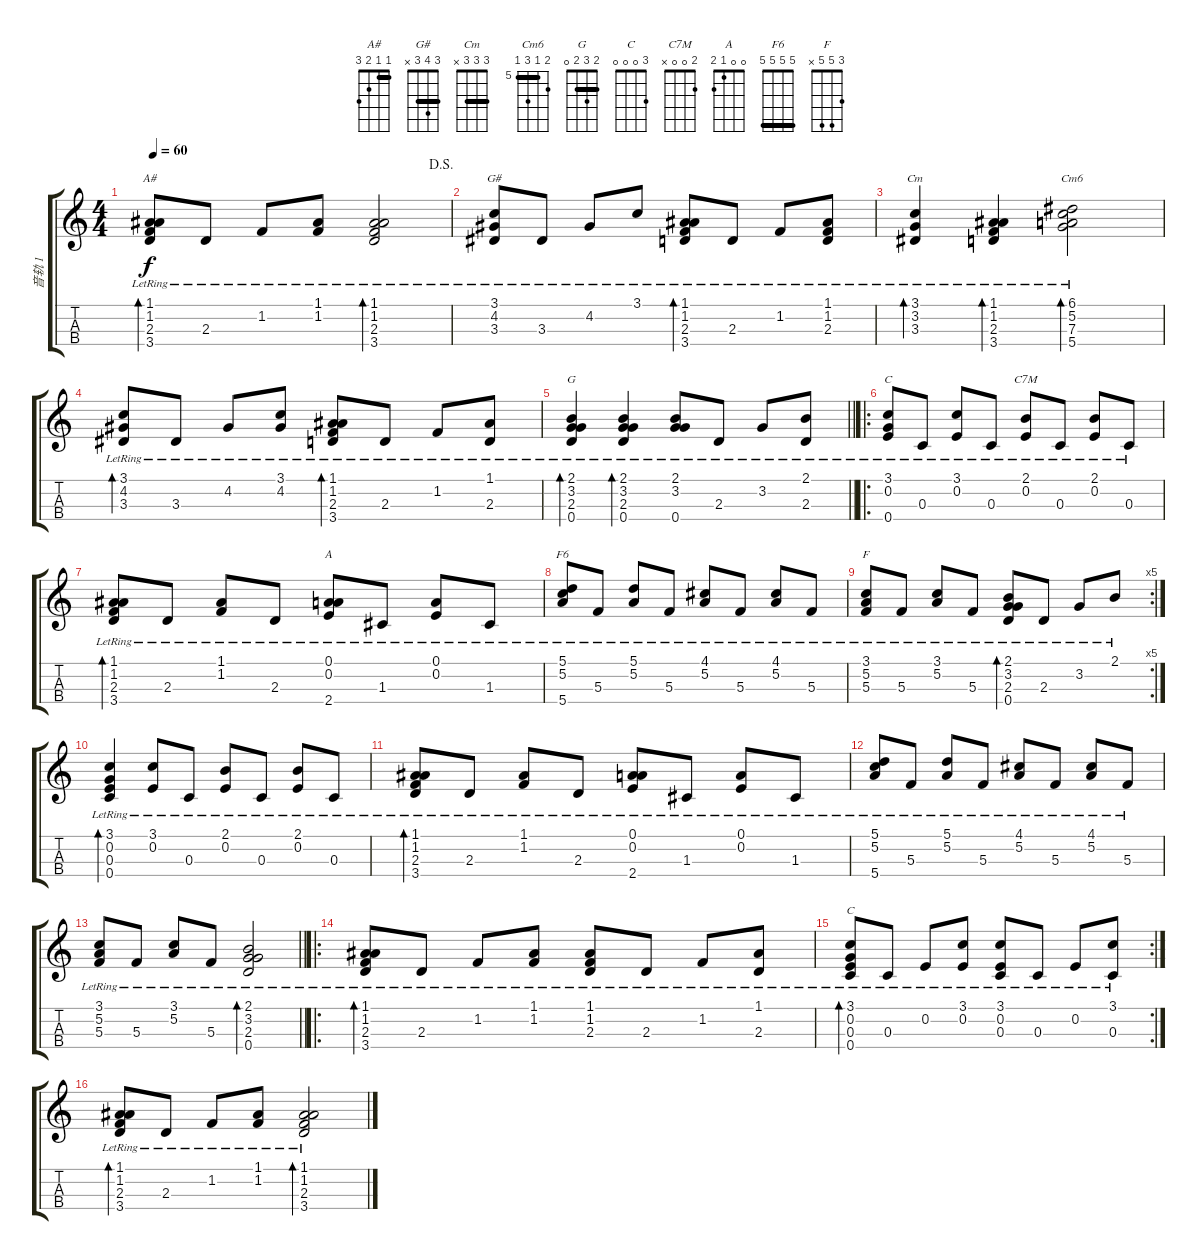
\track ("音轨 1" "音轨 1") {instrument acousticguitarnylon}
\staff {score tabs}
\tuning (A3 E3 C3 G3) {hide}
\chord ("A#" 1 1 2 3) {barre 1}
\chord ("G#" 3 4 3 x) {barre 3}
\chord ("Cm" 3 3 3 x) {barre 3}
\chord ("Cm6" 6 5 7 5) {firstfret 5 barre 5}
\chord ("G" 2 3 2 0) {barre 2}
\chord ("C" 3 0 x 0)
\chord ("C7M" 2 0 0 x)
\chord ("A" 0 0 1 2)
\chord ("F6" 5 5 5 5) {barre 5}
\chord ("F" 3 5 5 x)
\chord ("C" 3 0 0 0)
\ts (4 4)
\jump dalsegno
\tempo 60
\clef g2
\ks c
(1.1{lr} 1.2{lr} 2.3{lr} 3.4{lr}).8{bd 120 ch "A#" dy f} 2.3{lr}.8 1.2{lr}.8 (1.1{lr} 1.2{lr}).8 (1.1{lr} 1.2{lr} 2.3{lr} 3.4{lr}).2{bd 120} |
(3.1{lr} 4.2{lr} 3.3{lr}).8{ch "G#"} 3.3{lr}.8 4.2{lr}.8 3.1{lr}.8 (1.1{lr} 1.2{lr} 2.3{lr} 3.4{lr}).8{bd 60} 2.3{lr}.8 1.2{lr}.8 (1.1{lr} 1.2{lr} 2.3{lr}).8 |
(3.1{lr} 3.2{lr} 3.3{lr}).4{bd 120 ch "Cm"} (1.1{lr} 1.2{lr} 2.3{lr} 3.4{lr}).4{bd 120} (6.1{lr} 5.2{lr} 7.3{lr} 5.4{lr}).2{bd 120 ch "Cm6"} |
(3.1{lr} 4.2{lr} 3.3{lr}).8{bd 120} 3.3{lr}.8 4.2{lr}.8 (3.1{lr} 4.2{lr}).8 (1.1{lr} 1.2{lr} 2.3{lr} 3.4{lr}).8{bd 120} 2.3{lr}.8 1.2{lr}.8 (1.1{lr} 2.3{lr}).8 |
\barLineRight lightlight
(2.1{lr} 3.2{lr} 2.3{lr} 0.4{lr}).4{bd 120 ch "G"} (2.1{lr} 3.2{lr} 2.3{lr} 0.4{lr}).4{bd 120} (2.1{lr} 3.2{lr} 0.4{lr}).8 2.3{lr}.8 3.2{lr}.8 (2.1{lr} 2.3{lr}).8 |
\ro
(3.1{lr} 0.2{lr} 0.4{lr}).8{ch "C"} 0.3{lr}.8 (3.1{lr} 0.2{lr}).8 0.3{lr}.8 (2.1{lr} 0.2{lr}).8{ch "C7M"} 0.3{lr}.8 (2.1{lr} 0.2{lr}).8 0.3{lr}.8 |
(1.1{lr} 1.2{lr} 2.3{lr} 3.4{lr}).8{bd 120} 2.3{lr}.8 (1.1{lr} 1.2{lr}).8 2.3{lr}.8 (0.1{lr} 0.2{lr} 2.4{lr}).8{ch "A"} 1.3{lr}.8 (0.1{lr} 0.2{lr}).8 1.3{lr}.8 |
(5.1{lr} 5.2{lr} 5.4{lr}).8{ch "F6"} 5.3{lr}.8 (5.1{lr} 5.2{lr}).8 5.3{lr}.8 (4.1{lr} 5.2{lr}).8 5.3{lr}.8 (4.1{lr} 5.2{lr}).8 5.3{lr}.8 |
\rc 5
(3.1{lr} 5.2{lr} 5.3{lr}).8{ch "F"} 5.3{lr}.8 (3.1{lr} 5.2{lr}).8 5.3{lr}.8 (2.1{lr} 3.2{lr} 2.3{lr} 0.4{lr}).8{bd 120} 2.3{lr}.8 3.2{lr}.8 2.1{lr}.8 |
(3.1{lr} 0.2{lr} 0.3{lr} 0.4{lr}).4{bd 60} (3.1{lr} 0.2{lr}).8 0.3{lr}.8 (2.1{lr} 0.2{lr}).8 0.3{lr}.8 (2.1{lr} 0.2{lr}).8 0.3{lr}.8 |
(1.1{lr} 1.2{lr} 2.3{lr} 3.4{lr}).8{bd 120} 2.3{lr}.8 (1.1{lr} 1.2{lr}).8 2.3{lr}.8 (0.1{lr} 0.2{lr} 2.4{lr}).8 1.3{lr}.8 (0.1{lr} 0.2{lr}).8 1.3{lr}.8 |
(5.1{lr} 5.2{lr} 5.4{lr}).8 5.3{lr}.8 (5.1{lr} 5.2{lr}).8 5.3{lr}.8 (4.1{lr} 5.2{lr}).8 5.3{lr}.8 (4.1{lr} 5.2{lr}).8 5.3{lr}.8 |
\barLineRight lightlight
(3.1{lr} 5.2{lr} 5.3{lr}).8 5.3{lr}.8 (3.1{lr} 5.2{lr}).8 5.3{lr}.8 (2.1{lr} 3.2{lr} 2.3{lr} 0.4{lr}).2{bd 120} |
\ro
(1.1{lr} 1.2{lr} 2.3{lr} 3.4{lr}).8{bd 120} 2.3{lr}.8 1.2{lr}.8 (1.1{lr} 1.2{lr}).8 (1.1{lr} 1.2{lr} 2.3{lr}).8 2.3{lr}.8 1.2{lr}.8 (1.1{lr} 2.3{lr}).8 |
\rc 2
(3.1{lr} 0.2{lr} 0.3{lr} 0.4{lr}).8{bd 120 ch "C"} 0.3{lr}.8 0.2{lr}.8 (3.1{lr} 0.2{lr}).8 (3.1{lr} 0.2{lr} 0.3{lr}).8 0.3{lr}.8 0.2{lr}.8 (3.1{lr} 0.3{lr}).8 |
(1.1{lr} 1.2{lr} 2.3{lr} 3.4{lr}).8{bd 120} 2.3{lr}.8 1.2{lr}.8 (1.1{lr} 1.2{lr}).8 (1.1{lr} 1.2{lr} 2.3{lr} 3.4{lr}).2{bd 120}
